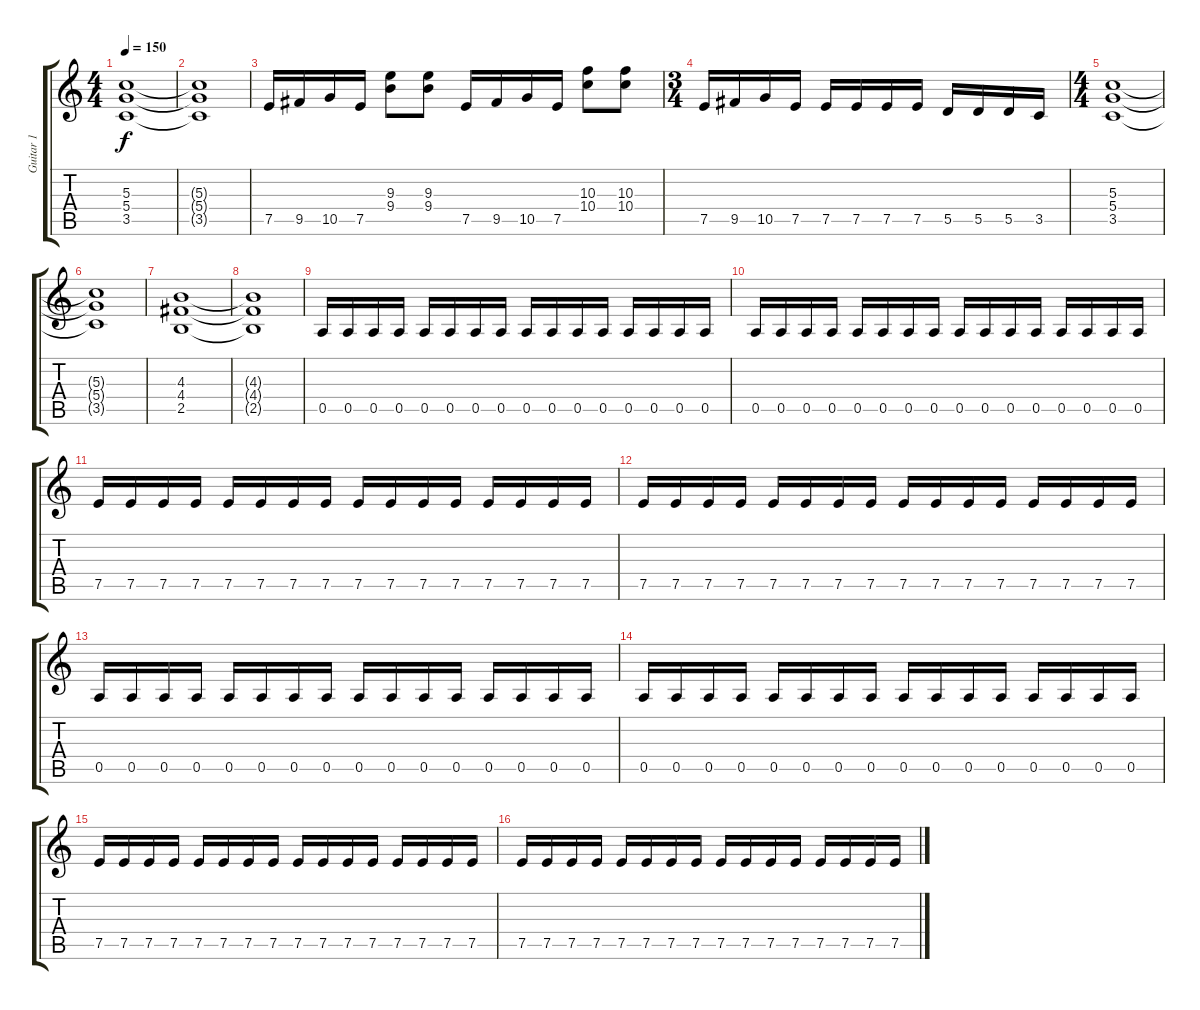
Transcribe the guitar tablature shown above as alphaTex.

\track ("Guitar 1" "Guitar 1") {instrument overdrivenguitar}
\staff {score tabs}
\tuning (E4 B3 G3 D3 A2 E2) {hide}
\ts (4 4)
\tempo 150
\clef g2
\ks c
(5.3 5.4 3.5).1{dy f} |
(5.3{t} 5.4{t} 3.5{t}).1 |
7.5.16 9.5.16 10.5.16 7.5.16 (9.3 9.4).8 (9.3 9.4).8 7.5.16 9.5.16 10.5.16 7.5.16 (10.3 10.4).8 (10.3 10.4).8 |
\ts (3 4)
7.5.16 9.5.16 10.5.16 7.5.16 7.5.16 7.5.16 7.5.16 7.5.16 5.5.16 5.5.16 5.5.16 3.5.16 |
\ts (4 4)
(5.3 5.4 3.5).1 |
(5.3{t} 5.4{t} 3.5{t}).1 |
(4.3 4.4 2.5).1 |
(4.3{t} 4.4{t} 2.5{t}).1 |
0.5.16 0.5.16 0.5.16 0.5.16 0.5.16 0.5.16 0.5.16 0.5.16 0.5.16 0.5.16 0.5.16 0.5.16 0.5.16 0.5.16 0.5.16 0.5.16 |
0.5.16 0.5.16 0.5.16 0.5.16 0.5.16 0.5.16 0.5.16 0.5.16 0.5.16 0.5.16 0.5.16 0.5.16 0.5.16 0.5.16 0.5.16 0.5.16 |
7.5.16 7.5.16 7.5.16 7.5.16 7.5.16 7.5.16 7.5.16 7.5.16 7.5.16 7.5.16 7.5.16 7.5.16 7.5.16 7.5.16 7.5.16 7.5.16 |
7.5.16 7.5.16 7.5.16 7.5.16 7.5.16 7.5.16 7.5.16 7.5.16 7.5.16 7.5.16 7.5.16 7.5.16 7.5.16 7.5.16 7.5.16 7.5.16 |
0.5.16 0.5.16 0.5.16 0.5.16 0.5.16 0.5.16 0.5.16 0.5.16 0.5.16 0.5.16 0.5.16 0.5.16 0.5.16 0.5.16 0.5.16 0.5.16 |
0.5.16 0.5.16 0.5.16 0.5.16 0.5.16 0.5.16 0.5.16 0.5.16 0.5.16 0.5.16 0.5.16 0.5.16 0.5.16 0.5.16 0.5.16 0.5.16 |
7.5.16 7.5.16 7.5.16 7.5.16 7.5.16 7.5.16 7.5.16 7.5.16 7.5.16 7.5.16 7.5.16 7.5.16 7.5.16 7.5.16 7.5.16 7.5.16 |
7.5.16 7.5.16 7.5.16 7.5.16 7.5.16 7.5.16 7.5.16 7.5.16 7.5.16 7.5.16 7.5.16 7.5.16 7.5.16 7.5.16 7.5.16 7.5.16
